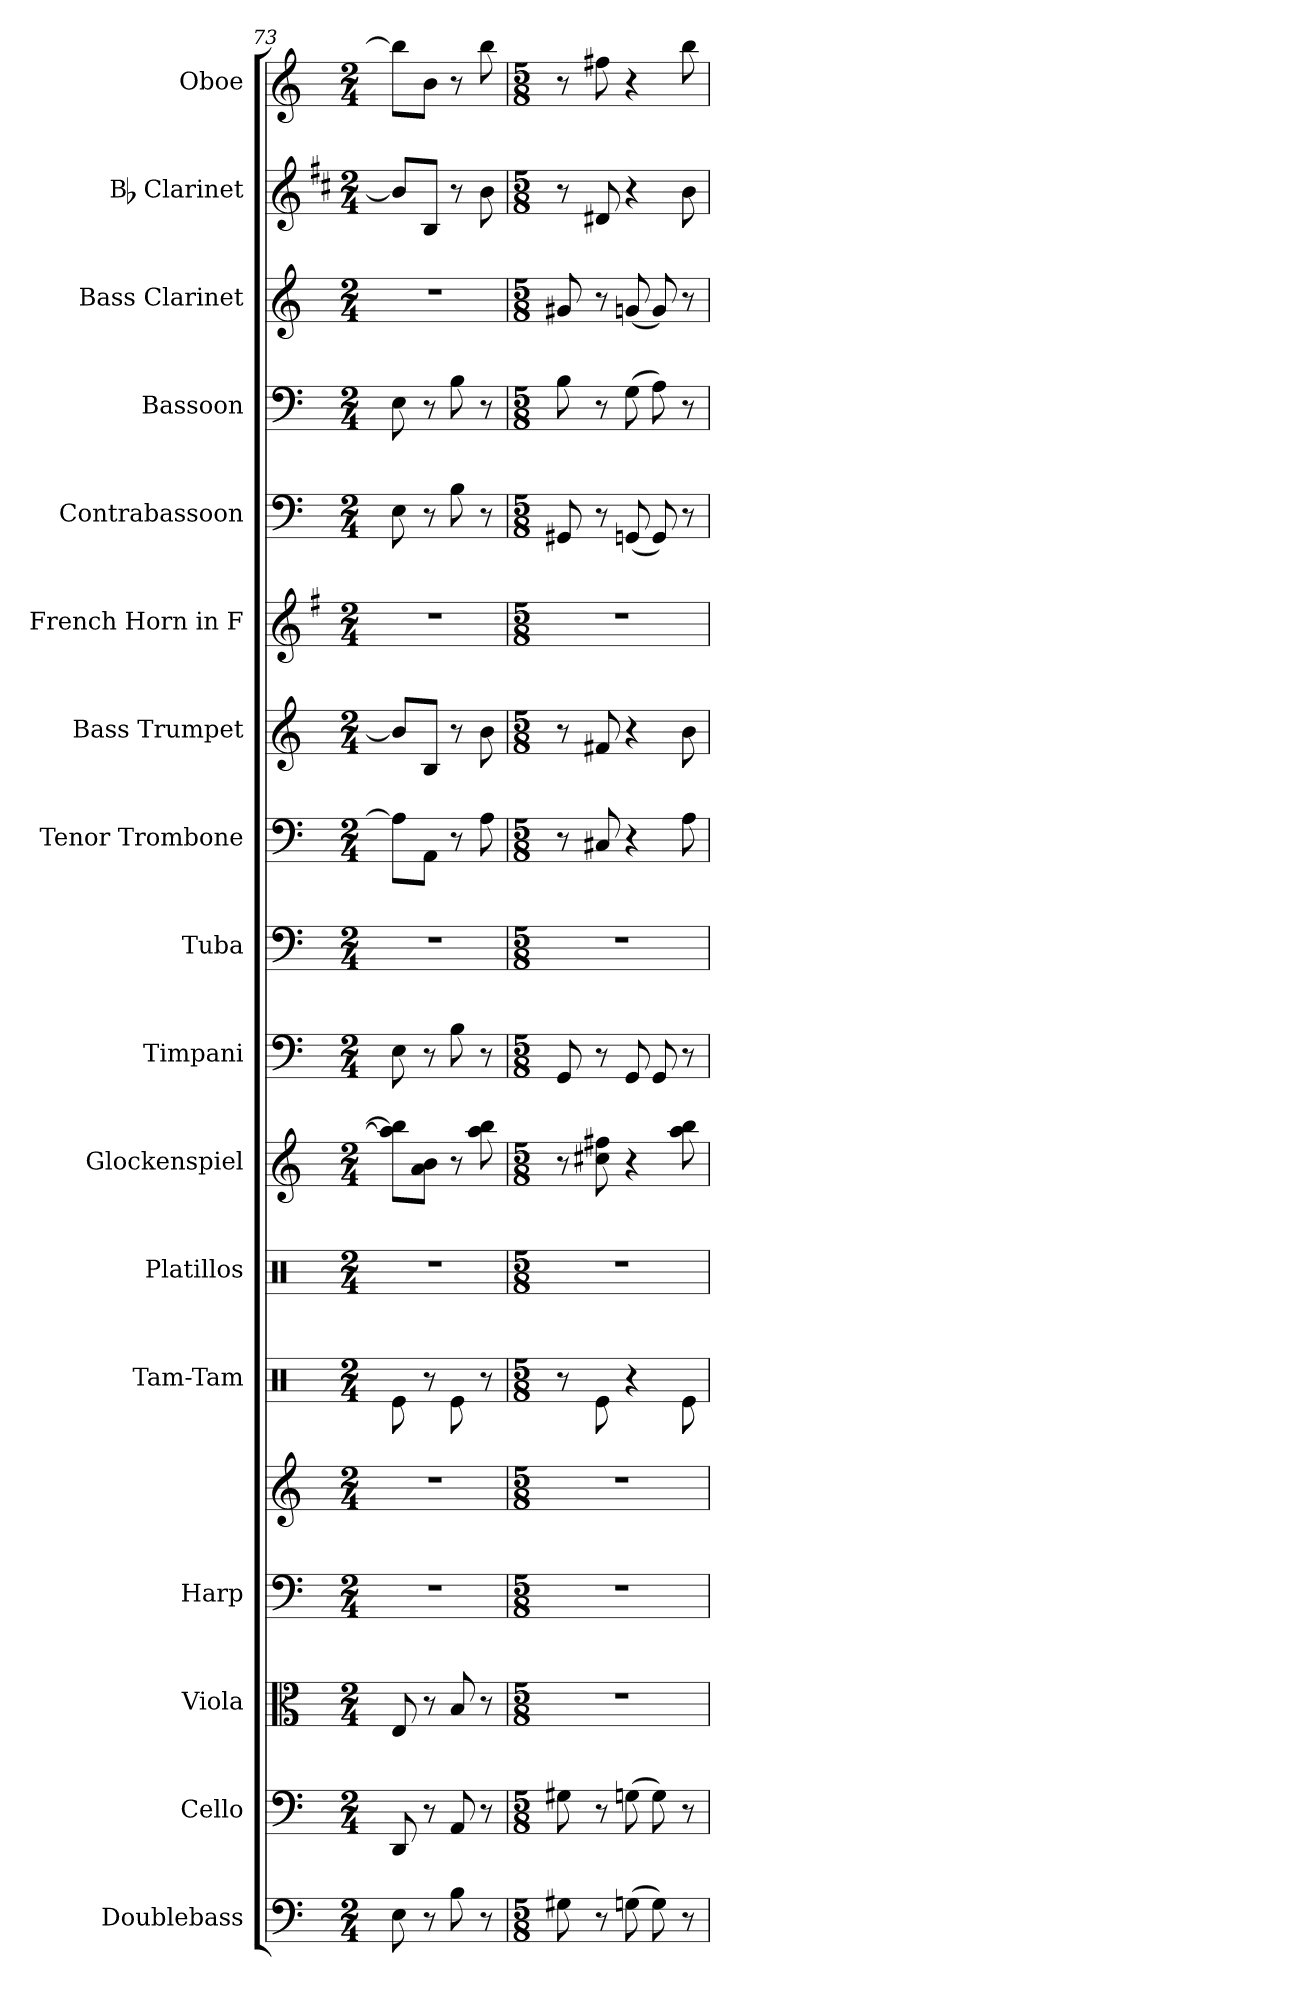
**kern	**kern	**kern	**kern	**kern	**kern	**kern	**kern	**kern	**kern	**kern	**kern	**kern	**kern	**kern	**kern	**kern	**kern
*part17	*part16	*part15	*part14	*part14	*part13	*part12	*part11	*part10	*part9	*part8	*part7	*part6	*part5	*part4	*part3	*part2	*part1
*staff18	*staff17	*staff16	*staff15	*staff14	*staff13	*staff12	*staff11	*staff10	*staff9	*staff8	*staff7	*staff6	*staff5	*staff4	*staff3	*staff2	*staff1
*I"Doublebass	*I"Cello	*I"Viola	*I"Harp	*	*I"Tam-Tam	*I"Platillos	*I"Glockenspiel	*I"Timpani	*I"Tuba	*I"Tenor Trombone	*I"Bass Trumpet	*I"French Horn in F	*I"Contrabassoon	*I"Bassoon	*I"Bass Clarinet	*I"Bb Clarinet	*I"Oboe
*	*	*I'Vla.	*	*	*	*I'Plat.	*I'Glk.	*	*I'Tba.	*	*	*	*	*	*	*	*I'Ob.
*clefF4	*clefF4	*clefC3	*clefF4	*clefG2	*clefX	*clefX	*clefG2	*clefF4	*clefF4	*clefF4	*clefG2	*clefG2	*clefF4	*clefF4	*clefG2	*clefG2	*clefG2
*ITrd7c12	*	*	*	*	*	*	*ITrd-14c-24	*	*	*	*ITrd8c14	*ITrd4c7	*ITrd7c12	*	*ITrd8c14	*ITrd1c2	*
*k[]	*k[]	*k[]	*k[]	*k[]	*k[]	*k[]	*k[]	*k[]	*k[]	*k[]	*k[]	*k[]	*k[]	*k[]	*k[]	*k[]	*k[]
*M2/4	*M2/4	*M2/4	*M2/4	*M2/4	*M2/4	*M2/4	*M2/4	*M2/4	*M2/4	*M2/4	*M2/4	*M2/4	*M2/4	*M2/4	*M2/4	*M2/4	*M2/4
=73	=73	=73	=73	=73	=73	=73	=73	=73	=73	=73	=73	=73	=73	=73	=73	=73	=73
8EE\	8DD/	8E/	2r	2r	8Re\	2r	8aaaa\] 8bbbb\]L	8E\	2r	8A\L]	8B/L]	2r	8EE\	8E\	2r	8a/L]	8bb\L]
8r	8r	8r	.	.	8r	.	8aaa\ 8bbb\J	8r	.	8AA\J	8BB/J	.	8r	8r	.	8A/J	8b\J
8BB\	8AA/	8B/	.	.	8Re\	.	8r	8B\	.	8r	8r	.	8BB\	8B\	.	8r	8r
8r	8r	8r	.	.	8r	.	8aaaa\ 8bbbb\	8r	.	8A\	8B\	.	8r	8r	.	8a\	8bb\
=74	=74	=74	=74	=74	=74	=74	=74	=74	=74	=74	=74	=74	=74	=74	=74	=74	=74
*M5/8	*M5/8	*M5/8	*M5/8	*M5/8	*M5/8	*M5/8	*M5/8	*M5/8	*M5/8	*M5/8	*M5/8	*M5/8	*M5/8	*M5/8	*M5/8	*M5/8	*M5/8
8GG#X\	8G#X\	8%5r	8%5r	8%5r	8r	8%5r	8r	8GG/	8%5r	8r	8r	8%5r	8GGG#X/	8B\	8G#X/	8r	8r
8r	8r	.	.	.	8Re\	.	8cccc#X\ 8ffff#X\	8r	.	8C#X/	8F#X/	.	8r	8r	8r	8c#X/	8ff#X\
(8GGn\	(8Gn\	.	.	.	4r	.	4r	8GG/	.	4r	4r	.	(8GGGn/	(8G\	(8Gn/	4r	4r
8GG\)	8G\)	.	.	.	.	.	.	8GG/	.	.	.	.	8GGG/)	8A\)	8G/)	.	.
8r	8r	.	.	.	8Re\	.	8aaaa\ 8bbbb\	8r	.	8A\	8B\	.	8r	8r	8r	8a\	8bb\
=	=	=	=	=	=	=	=	=	=	=	=	=	=	=	=	=	=
*-	*-	*-	*-	*-	*-	*-	*-	*-	*-	*-	*-	*-	*-	*-	*-	*-	*-
